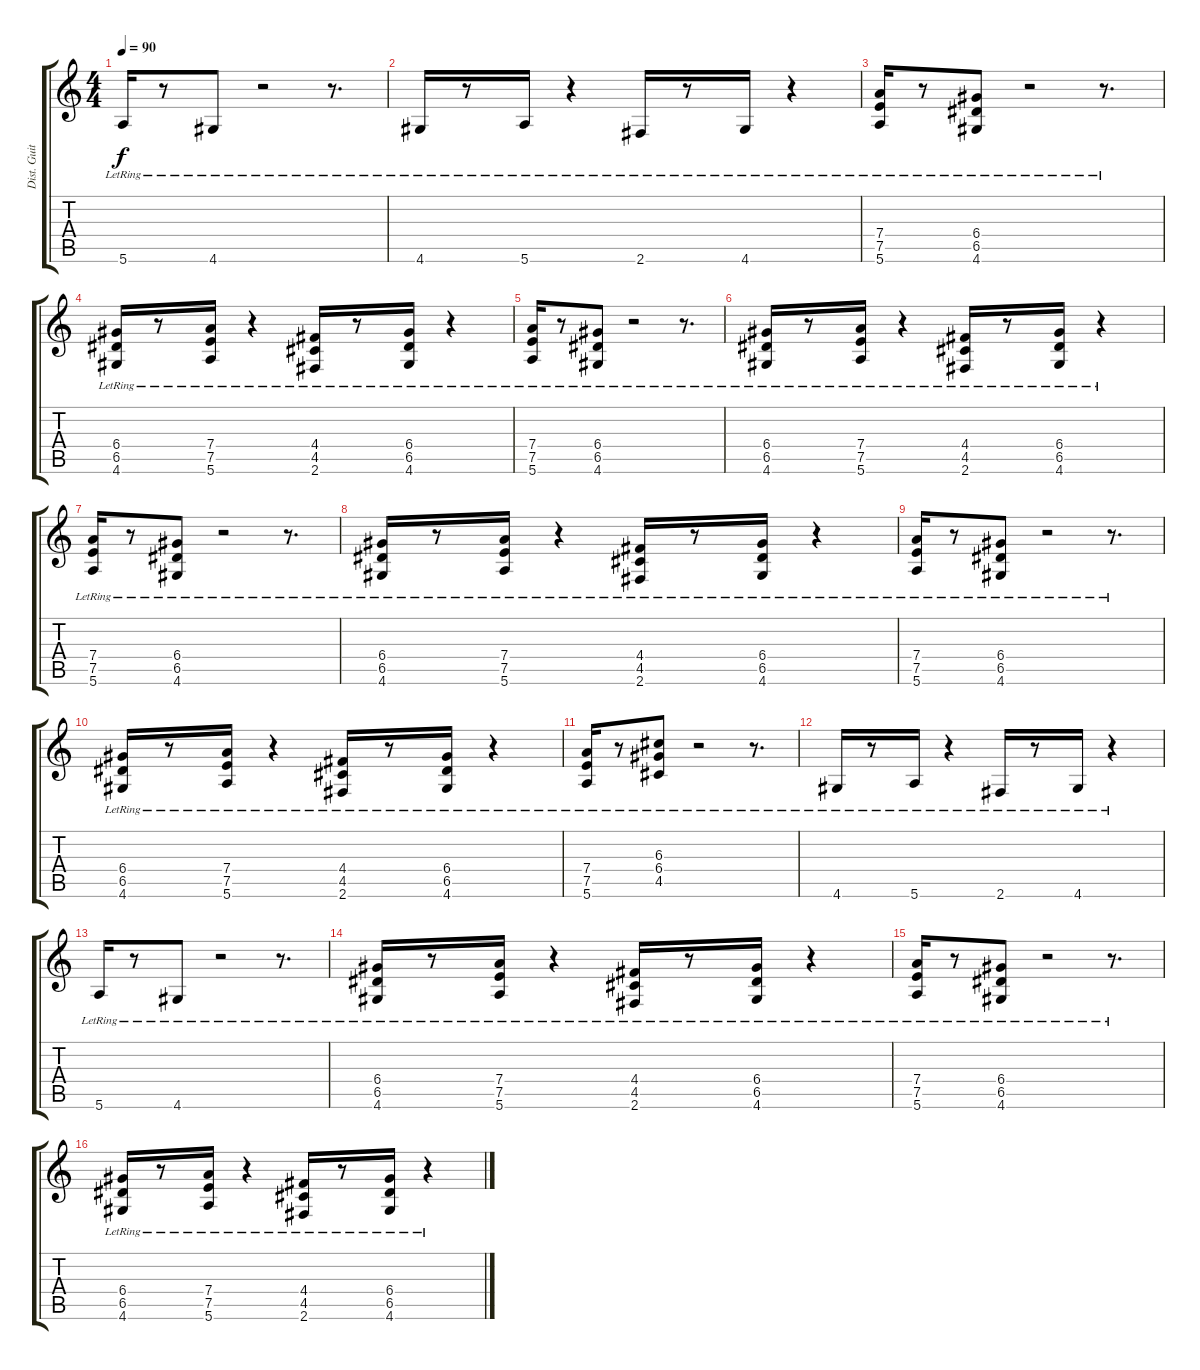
\track ("Dist. Guitar" "Dist. Guit") {instrument distortionguitar}
\staff {score tabs}
\tuning (E4 B3 G3 D3 A2 E2) {hide}
\ts (4 4)
\tempo 90
\clef g2
\ks c
5.6{lr}.16{dy f} r.8 4.6{lr}.8 r.2 r.8{d} |
4.6{lr}.16 r.8 5.6{lr}.16 r.4 2.6{lr}.16 r.8 4.6{lr}.16 r.4 |
(7.4{lr} 7.5{lr} 5.6{lr}).16 r.8 (6.4{lr} 6.5{lr} 4.6{lr}).8 r.2 r.8{d} |
(6.4{lr} 6.5{lr} 4.6{lr}).16 r.8 (7.4{lr} 7.5{lr} 5.6{lr}).16 r.4 (4.4{lr} 4.5{lr} 2.6{lr}).16 r.8 (6.4{lr} 6.5{lr} 4.6{lr}).16 r.4 |
(7.4{lr} 7.5{lr} 5.6{lr}).16 r.8 (6.4{lr} 6.5{lr} 4.6{lr}).8 r.2 r.8{d} |
(6.4{lr} 6.5{lr} 4.6{lr}).16 r.8 (7.4{lr} 7.5{lr} 5.6{lr}).16 r.4 (4.4{lr} 4.5{lr} 2.6{lr}).16 r.8 (6.4{lr} 6.5{lr} 4.6{lr}).16 r.4 |
(7.4{lr} 7.5{lr} 5.6{lr}).16 r.8 (6.4{lr} 6.5{lr} 4.6{lr}).8 r.2 r.8{d} |
(6.4{lr} 6.5{lr} 4.6{lr}).16 r.8 (7.4{lr} 7.5{lr} 5.6{lr}).16 r.4 (4.4{lr} 4.5{lr} 2.6{lr}).16 r.8 (6.4{lr} 6.5{lr} 4.6{lr}).16 r.4 |
(7.4{lr} 7.5{lr} 5.6{lr}).16 r.8 (6.4{lr} 6.5{lr} 4.6{lr}).8 r.2 r.8{d} |
(6.4{lr} 6.5{lr} 4.6{lr}).16 r.8 (7.4{lr} 7.5{lr} 5.6{lr}).16 r.4 (4.4{lr} 4.5{lr} 2.6{lr}).16 r.8 (6.4{lr} 6.5{lr} 4.6{lr}).16 r.4 |
(7.4{lr} 7.5{lr} 5.6{lr}).16 r.8 (6.3{lr} 6.4{lr} 4.5{lr}).8 r.2 r.8{d} |
4.6{lr}.16 r.8 5.6{lr}.16 r.4 2.6{lr}.16 r.8 4.6{lr}.16 r.4 |
5.6{lr}.16 r.8 4.6{lr}.8 r.2 r.8{d} |
(6.4{lr} 6.5{lr} 4.6{lr}).16 r.8 (7.4{lr} 7.5{lr} 5.6{lr}).16 r.4 (4.4{lr} 4.5{lr} 2.6{lr}).16 r.8 (6.4{lr} 6.5{lr} 4.6{lr}).16 r.4 |
(7.4{lr} 7.5{lr} 5.6{lr}).16 r.8 (6.4{lr} 6.5{lr} 4.6{lr}).8 r.2 r.8{d} |
(6.4{lr} 6.5{lr} 4.6{lr}).16 r.8 (7.4{lr} 7.5{lr} 5.6{lr}).16 r.4 (4.4{lr} 4.5{lr} 2.6{lr}).16 r.8 (6.4{lr} 6.5{lr} 4.6{lr}).16 r.4
